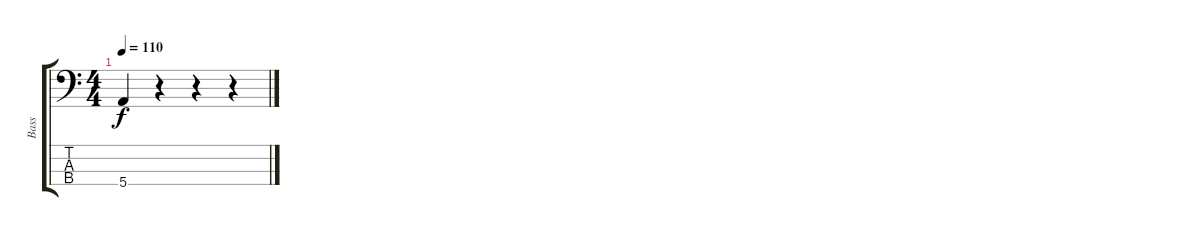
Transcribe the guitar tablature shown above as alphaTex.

\track ("Bass" "Bass") {instrument electricbassfinger}
\staff {score tabs}
\tuning (G2 D2 A1 E1) {hide}
\ts (4 4)
\tempo 110
\clef f4
\ks c
5.4.4{dy f} r.4 r.4 r.4
